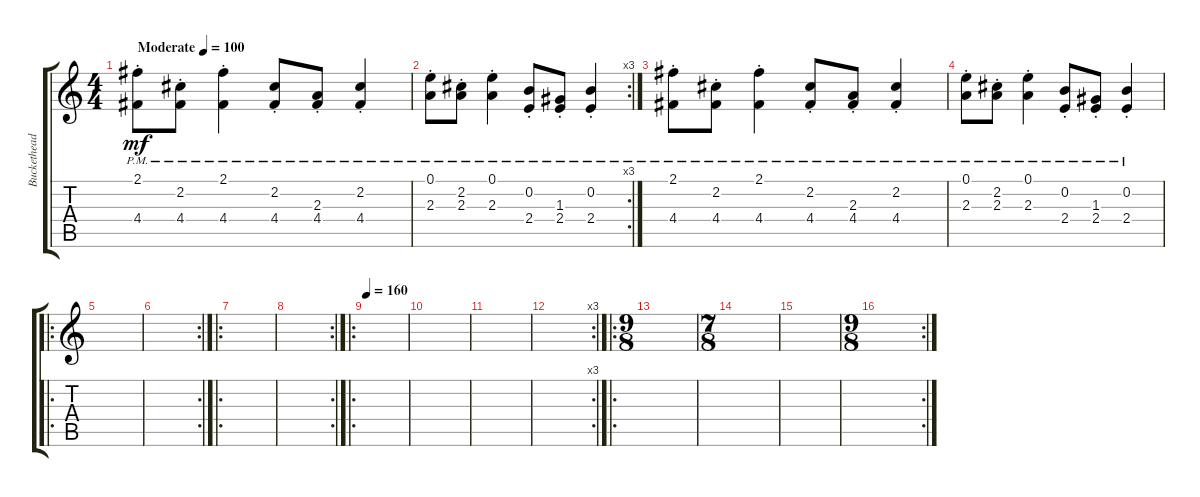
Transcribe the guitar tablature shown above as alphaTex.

\track ("Buckethead Lead" "Buckethead") {instrument electricguitarclean}
\staff {score tabs}
\tuning (E4 B3 G3 D3 A2 E2) {hide}
\ts (4 4)
\tempo (100 "Moderate")
\clef g2
\ks c
(2.1{pm st} 4.4{pm st}).8{dy mf balance 3 instrument electricguitarclean} (2.2{pm st} 4.4{pm st}).8 (2.1{pm st} 4.4{pm st}).4 (2.2{pm st} 4.4{pm st}).8 (2.3{pm st} 4.4{pm st}).8 (2.2{pm st} 4.4{pm st}).4 |
\rc 3
(0.1{pm st} 2.3{pm st}).8 (2.2{pm st} 2.3{pm st}).8 (0.1{pm st} 2.3{pm st}).4 (0.2{pm st} 2.4{pm st}).8 (1.3{pm st} 2.4{pm st}).8 (0.2{pm st} 2.4{pm st}).4 |
(2.1{pm st} 4.4{pm st}).8 (2.2{pm st} 4.4{pm st}).8 (2.1{pm st} 4.4{pm st}).4 (2.2{pm st} 4.4{pm st}).8 (2.3{pm st} 4.4{pm st}).8 (2.2{pm st} 4.4{pm st}).4 |
(0.1{pm st} 2.3{pm st}).8 (2.2{pm st} 2.3{pm st}).8 (0.1{pm st} 2.3{pm st}).4 (0.2{pm st} 2.4{pm st}).8 (1.3{pm st} 2.4{pm st}).8 (0.2{pm st} 2.4{pm st}).4 |
\ro
|
\rc 2
|
\ro
|
\rc 2
|
\ro
\tempo 160
|
|
|
\rc 3
|
\ro
\ts (9 8)
|
\ts (7 8)
|
|
\rc 2
\ts (9 8)
